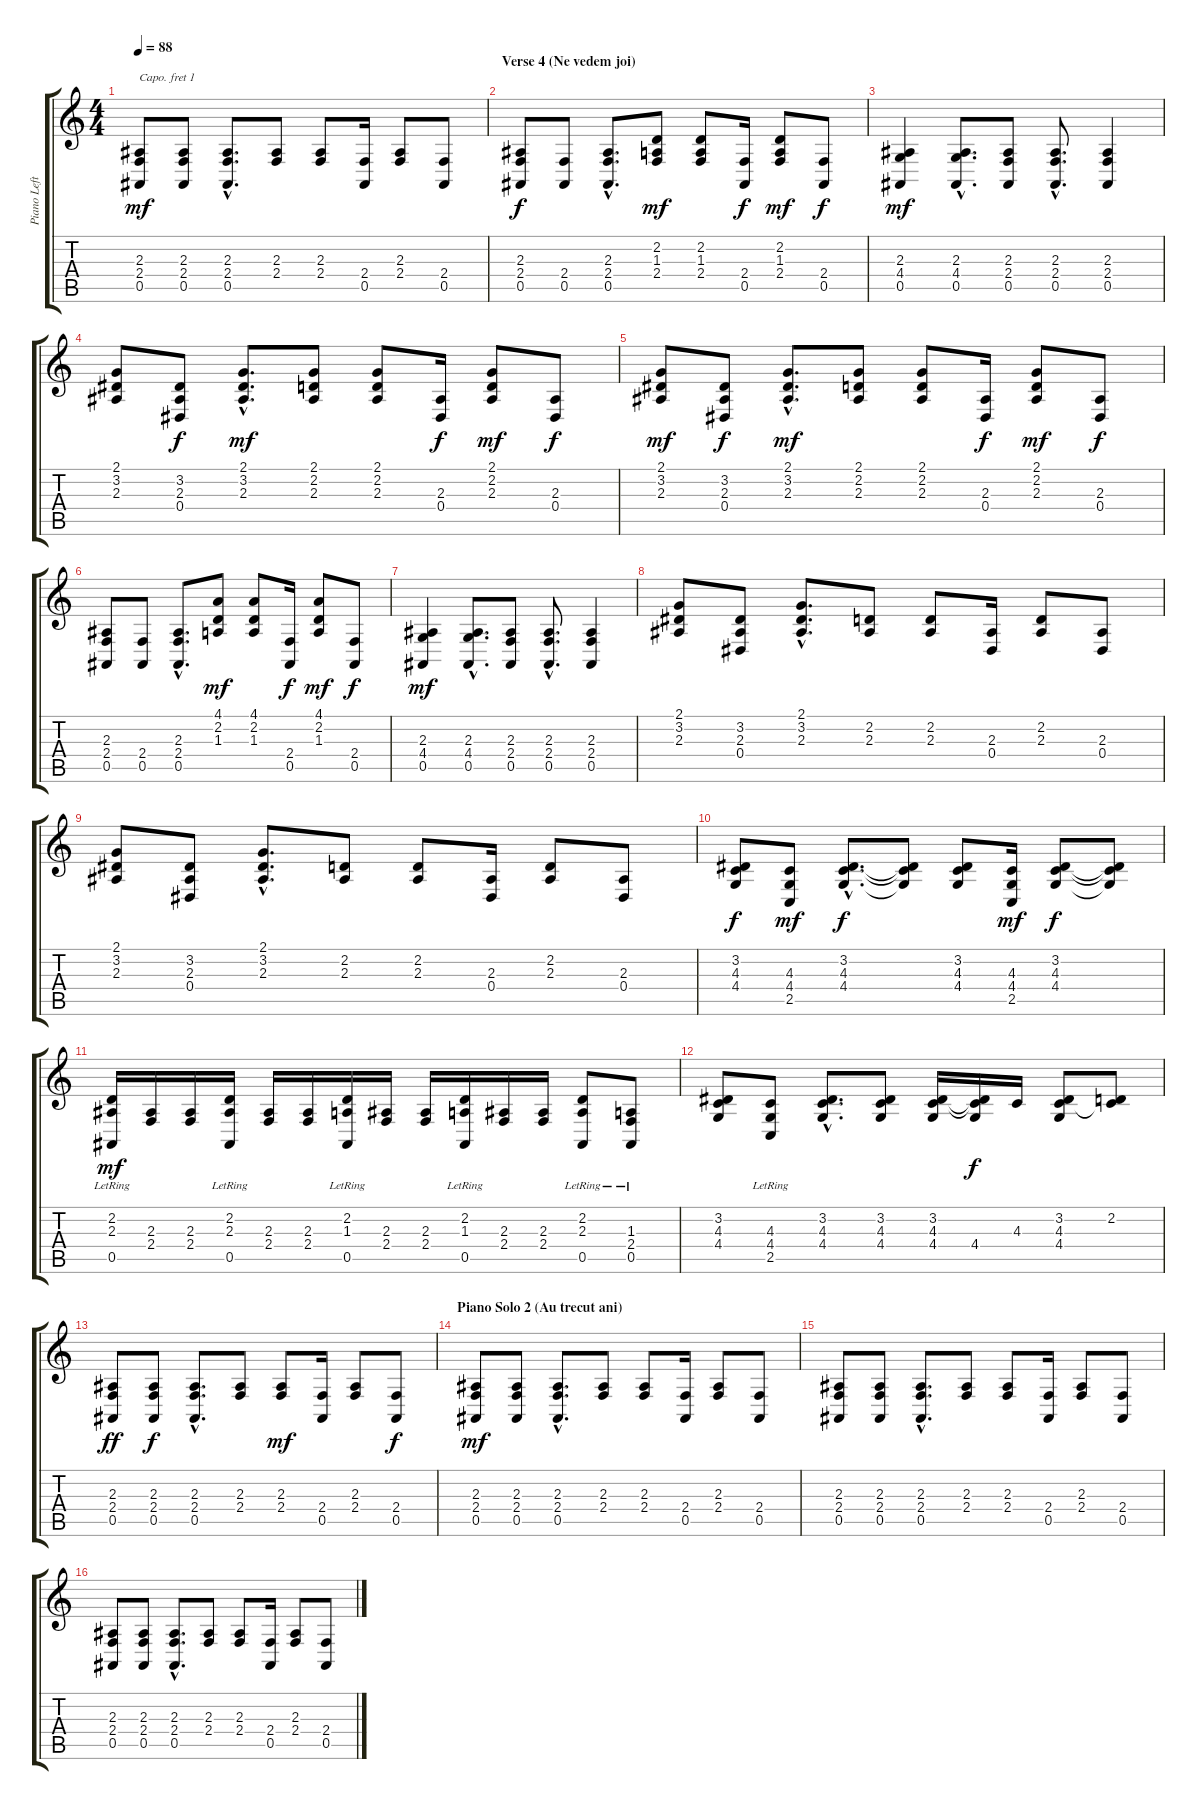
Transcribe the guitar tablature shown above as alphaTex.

\track ("Piano Left Hand" "Piano Left") {instrument electricgrandpiano}
\staff {score tabs}
\capo 1
\tuning (E4 B3 G3 D3 A2 E2) {hide}
\ts (4 4)
\tempo 88
\clef g2
\ks c
(2.3 2.4 0.5).8{dy mf} (2.3 2.4 0.5).8 (2.3{hac} 2.4{hac} 0.5{hac}).8{d} (2.3 2.4).8 (2.3 2.4).8 (2.4 0.5).16 (2.3 2.4).8 (2.4 0.5).8 |
\section ("" "Verse 4 (Ne vedem joi)")
(2.3 2.4 0.5).8{dy f} (2.4 0.5).8 (2.3{hac} 2.4{hac} 0.5{hac}).8{d} (2.2 1.3 2.4).8{dy mf} (2.2 1.3 2.4).8 (2.4 0.5).16{dy f} (2.2 1.3 2.4).8{dy mf} (2.4 0.5).8{dy f} |
(2.3 4.4 0.5).4{dy mf} (2.3{hac} 4.4{hac} 0.5{hac}).8{d} (2.3 2.4 0.5).8 (2.3{hac} 2.4{hac} 0.5{hac}).8{d} (2.3 2.4 0.5).4 |
(2.1 3.2 2.3).8 (3.2 2.3 0.4).8{dy f} (2.1{hac} 3.2{hac} 2.3{hac}).8{d dy mf} (2.1 2.2 2.3).8 (2.1 2.2 2.3).8 (2.3 0.4).16{dy f} (2.1 2.2 2.3).8{dy mf} (2.3 0.4).8{dy f} |
(2.1 3.2 2.3).8{dy mf} (3.2 2.3 0.4).8{dy f} (2.1{hac} 3.2{hac} 2.3{hac}).8{d dy mf} (2.1 2.2 2.3).8 (2.1 2.2 2.3).8 (2.3 0.4).16{dy f} (2.1 2.2 2.3).8{dy mf} (2.3 0.4).8{dy f} |
(2.3 2.4 0.5).8 (2.4 0.5).8 (2.3{hac} 2.4{hac} 0.5{hac}).8{d} (4.1 2.2 1.3).8{dy mf} (4.1 2.2 1.3).8 (2.4 0.5).16{dy f} (4.1 2.2 1.3).8{dy mf} (2.4 0.5).8{dy f} |
(2.3 4.4 0.5).4{dy mf} (2.3{hac} 4.4{hac} 0.5{hac}).8{d} (2.3 2.4 0.5).8 (2.3{hac} 2.4{hac} 0.5{hac}).8{d} (2.3 2.4 0.5).4 |
(2.1 3.2 2.3).8 (3.2 2.3 0.4).8 (2.1{hac} 3.2{hac} 2.3{hac}).8{d} (2.2 2.3).8 (2.2 2.3).8 (2.3 0.4).16 (2.2 2.3).8 (2.3 0.4).8 |
(2.1 3.2 2.3).8 (3.2 2.3 0.4).8 (2.1{hac} 3.2{hac} 2.3{hac}).8{d} (2.2 2.3).8 (2.2 2.3).8 (2.3 0.4).16 (2.2 2.3).8 (2.3 0.4).8 |
(3.2 4.3 4.4).8{dy f} (4.3 4.4 2.5).8{dy mf} (3.2{hac} 4.3{hac} 4.4{hac}).8{d dy f} (3.2{t} 4.3{t} 4.4{t}).8 (3.2 4.3 4.4).8 (4.3 4.4 2.5).16{dy mf} (3.2 4.3 4.4).8{dy f} (3.2{t} 4.3{t} 4.4{t}).8 |
(2.2 2.3 0.5{lr}).16{dy mf} (2.3 2.4).16 (2.3 2.4).16 (2.2 2.3 0.5{lr}).16 (2.3 2.4).16 (2.3 2.4).16 (2.2 1.3 0.5{lr}).16 (2.3 2.4).16 (2.3 2.4).16 (2.2 1.3 0.5{lr}).16 (2.3 2.4).16 (2.3 2.4).16 (2.2 2.3 0.5{lr}).8 (1.3 2.4 0.5{lr}).8 |
(3.2 4.3 4.4).8 (4.3 4.4 2.5{lr}).8 (3.2{hac} 4.3{hac} 4.4{hac}).8{d} (3.2 4.3 4.4).8 (3.2 4.3 4.4).16 (3.2{t} 4.3{t} 4.4).16{dy f} 4.3.16 (3.2 4.3 4.4).8 (2.2 4.3{t}).8 |
(2.3 2.4 0.5).8{dy ff} (2.3 2.4 0.5).8{dy f} (2.3{hac} 2.4{hac} 0.5{hac}).8{d} (2.3 2.4).8 (2.3 2.4).8{dy mf} (2.4 0.5).16 (2.3 2.4).8 (2.4 0.5).8{dy f} |
\section ("" "Piano Solo 2 (Au trecut ani)")
(2.3 2.4 0.5).8{dy mf} (2.3 2.4 0.5).8 (2.3{hac} 2.4{hac} 0.5{hac}).8{d} (2.3 2.4).8 (2.3 2.4).8 (2.4 0.5).16 (2.3 2.4).8 (2.4 0.5).8 |
(2.3 2.4 0.5).8 (2.3 2.4 0.5).8 (2.3{hac} 2.4{hac} 0.5{hac}).8{d} (2.3 2.4).8 (2.3 2.4).8 (2.4 0.5).16 (2.3 2.4).8 (2.4 0.5).8 |
(2.3 2.4 0.5).8 (2.3 2.4 0.5).8 (2.3{hac} 2.4{hac} 0.5{hac}).8{d} (2.3 2.4).8 (2.3 2.4).8 (2.4 0.5).16 (2.3 2.4).8 (2.4 0.5).8
